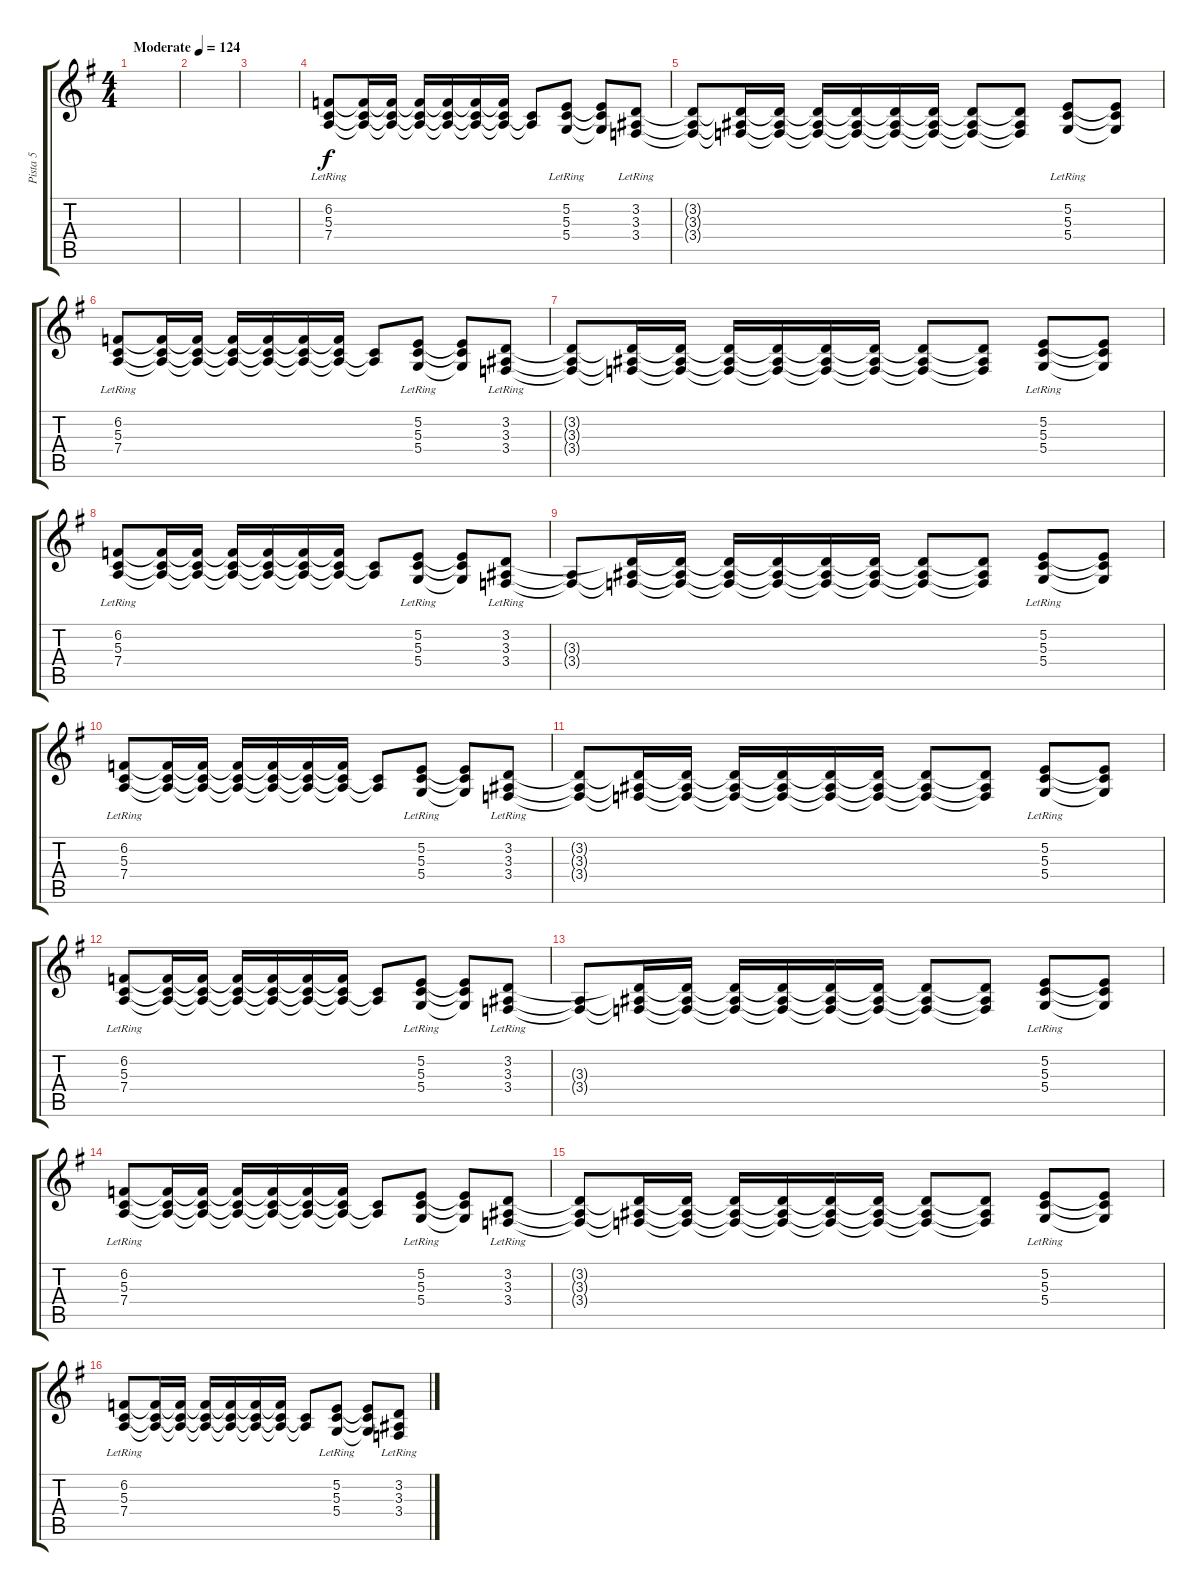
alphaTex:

\track ("Pista 5" "Pista 5") {instrument acousticgrandpiano}
\staff {score tabs}
\tuning (E4 B3 G3 D3 A2 E2) {hide}
\ts (4 4)
\tempo (124 "Moderate")
\clef g2
\ks g
|
|
|
(6.2{lr} 5.3{lr} 7.4{lr}).8 (6.2{t} 5.3{t} 7.4{t}).16 (6.2{t} 5.3{t} 7.4{t}).16 (6.2{t} 5.3{t} 7.4{t}).16 (6.2{t} 5.3{t} 7.4{t}).16 (6.2{t} 5.3{t} 7.4{t}).16 (6.2{t} 5.3{t} 7.4{t}).16 (5.3{t} 7.4{t}).8 (5.2{lr} 5.3{lr} 5.4{lr}).8 (5.2{t} 5.3{t} 5.4{t}).8 (3.2{lr} 3.3{lr} 3.4{lr}).8 |
(3.2{t} 3.3{t} 3.4{t}).8 (3.2{t} 3.3{t} 3.4{t}).16 (3.2{t} 3.3{t} 3.4{t}).16 (3.2{t} 3.3{t} 3.4{t}).16 (3.2{t} 3.3{t} 3.4{t}).16 (3.2{t} 3.3{t} 3.4{t}).16 (3.2{t} 3.3{t} 3.4{t}).16 (3.2{t} 3.3{t} 3.4{t}).8 (3.2{t} 3.3{t} 3.4{t}).8 (5.2{lr} 5.3{lr} 5.4{lr}).8 (5.2{t} 5.3{t} 5.4{t}).8 |
(6.2{lr} 5.3{lr} 7.4{lr}).8 (6.2{t} 5.3{t} 7.4{t}).16 (6.2{t} 5.3{t} 7.4{t}).16 (6.2{t} 5.3{t} 7.4{t}).16 (6.2{t} 5.3{t} 7.4{t}).16 (6.2{t} 5.3{t} 7.4{t}).16 (6.2{t} 5.3{t} 7.4{t}).16 (5.3{t} 7.4{t}).8 (5.2{lr} 5.3{lr} 5.4{lr}).8 (5.2{t} 5.3{t} 5.4{t}).8 (3.2{lr} 3.3{lr} 3.4{lr}).8 |
(3.2{t} 3.3{t} 3.4{t}).8 (3.2{t} 3.3{t} 3.4{t}).16 (3.2{t} 3.3{t} 3.4{t}).16 (3.2{t} 3.3{t} 3.4{t}).16 (3.2{t} 3.3{t} 3.4{t}).16 (3.2{t} 3.3{t} 3.4{t}).16 (3.2{t} 3.3{t} 3.4{t}).16 (3.2{t} 3.3{t} 3.4{t}).8 (3.2{t} 3.3{t} 3.4{t}).8 (5.2{lr} 5.3{lr} 5.4{lr}).8 (5.2{t} 5.3{t} 5.4{t}).8 |
(6.2{lr} 5.3{lr} 7.4{lr}).8 (6.2{t} 5.3{t} 7.4{t}).16 (6.2{t} 5.3{t} 7.4{t}).16 (6.2{t} 5.3{t} 7.4{t}).16 (6.2{t} 5.3{t} 7.4{t}).16 (6.2{t} 5.3{t} 7.4{t}).16 (6.2{t} 5.3{t} 7.4{t}).16 (5.3{t} 7.4{t}).8 (5.2{lr} 5.3{lr} 5.4{lr}).8 (5.2{t} 5.3{t} 5.4{t}).8 (3.2{lr} 3.3{lr} 3.4{lr}).8 |
(3.3{t} 3.4{t}).8 (3.2{t} 3.3{t} 3.4{t}).16 (3.2{t} 3.3{t} 3.4{t}).16 (3.2{t} 3.3{t} 3.4{t}).16 (3.2{t} 3.3{t} 3.4{t}).16 (3.2{t} 3.3{t} 3.4{t}).16 (3.2{t} 3.3{t} 3.4{t}).16 (3.2{t} 3.3{t} 3.4{t}).8 (3.2{t} 3.3{t} 3.4{t}).8 (5.2{lr} 5.3{lr} 5.4).8 (5.2{t} 5.3{t} 5.4{t}).8 |
(6.2{lr} 5.3{lr} 7.4{lr}).8 (6.2{t} 5.3{t} 7.4{t}).16 (6.2{t} 5.3{t} 7.4{t}).16 (6.2{t} 5.3{t} 7.4{t}).16 (6.2{t} 5.3{t} 7.4{t}).16 (6.2{t} 5.3{t} 7.4{t}).16 (6.2{t} 5.3{t} 7.4{t}).16 (5.3{t} 7.4{t}).8 (5.2{lr} 5.3{lr} 5.4{lr}).8 (5.2{t} 5.3{t} 5.4{t}).8 (3.2{lr} 3.3{lr} 3.4{lr}).8 |
(3.2{t} 3.3{t} 3.4{t}).8 (3.2{t} 3.3{t} 3.4{t}).16 (3.2{t} 3.3{t} 3.4{t}).16 (3.2{t} 3.3{t} 3.4{t}).16 (3.2{t} 3.3{t} 3.4{t}).16 (3.2{t} 3.3{t} 3.4{t}).16 (3.2{t} 3.3{t} 3.4{t}).16 (3.2{t} 3.3{t} 3.4{t}).8 (3.2{t} 3.3{t} 3.4{t}).8 (5.2{lr} 5.3{lr} 5.4{lr}).8 (5.2{t} 5.3{t} 5.4{t}).8 |
(6.2{lr} 5.3{lr} 7.4{lr}).8 (6.2{t} 5.3{t} 7.4{t}).16 (6.2{t} 5.3{t} 7.4{t}).16 (6.2{t} 5.3{t} 7.4{t}).16 (6.2{t} 5.3{t} 7.4{t}).16 (6.2{t} 5.3{t} 7.4{t}).16 (6.2{t} 5.3{t} 7.4{t}).16 (5.3{t} 7.4{t}).8 (5.2{lr} 5.3{lr} 5.4{lr}).8 (5.2{t} 5.3{t} 5.4{t}).8 (3.2{lr} 3.3{lr} 3.4{lr}).8 |
(3.3{t} 3.4{t}).8 (3.2{t} 3.3{t} 3.4{t}).16 (3.2{t} 3.3{t} 3.4{t}).16 (3.2{t} 3.3{t} 3.4{t}).16 (3.2{t} 3.3{t} 3.4{t}).16 (3.2{t} 3.3{t} 3.4{t}).16 (3.2{t} 3.3{t} 3.4{t}).16 (3.2{t} 3.3{t} 3.4{t}).8 (3.2{t} 3.3{t} 3.4{t}).8 (5.2{lr} 5.3{lr} 5.4).8 (5.2{t} 5.3{t} 5.4{t}).8 |
(6.2{lr} 5.3{lr} 7.4{lr}).8 (6.2{t} 5.3{t} 7.4{t}).16 (6.2{t} 5.3{t} 7.4{t}).16 (6.2{t} 5.3{t} 7.4{t}).16 (6.2{t} 5.3{t} 7.4{t}).16 (6.2{t} 5.3{t} 7.4{t}).16 (6.2{t} 5.3{t} 7.4{t}).16 (5.3{t} 7.4{t}).8 (5.2{lr} 5.3{lr} 5.4{lr}).8 (5.2{t} 5.3{t} 5.4{t}).8 (3.2{lr} 3.3{lr} 3.4{lr}).8 |
(3.2{t} 3.3{t} 3.4{t}).8 (3.2{t} 3.3{t} 3.4{t}).16 (3.2{t} 3.3{t} 3.4{t}).16 (3.2{t} 3.3{t} 3.4{t}).16 (3.2{t} 3.3{t} 3.4{t}).16 (3.2{t} 3.3{t} 3.4{t}).16 (3.2{t} 3.3{t} 3.4{t}).16 (3.2{t} 3.3{t} 3.4{t}).8 (3.2{t} 3.3{t} 3.4{t}).8 (5.2{lr} 5.3{lr} 5.4{lr}).8 (5.2{t} 5.3{t} 5.4{t}).8 |
(6.2{lr} 5.3{lr} 7.4{lr}).8 (6.2{t} 5.3{t} 7.4{t}).16 (6.2{t} 5.3{t} 7.4{t}).16 (6.2{t} 5.3{t} 7.4{t}).16 (6.2{t} 5.3{t} 7.4{t}).16 (6.2{t} 5.3{t} 7.4{t}).16 (6.2{t} 5.3{t} 7.4{t}).16 (5.3{t} 7.4{t}).8 (5.2{lr} 5.3{lr} 5.4{lr}).8 (5.2{t} 5.3{t} 5.4{t}).8 (3.2{lr} 3.3{lr} 3.4{lr}).8
